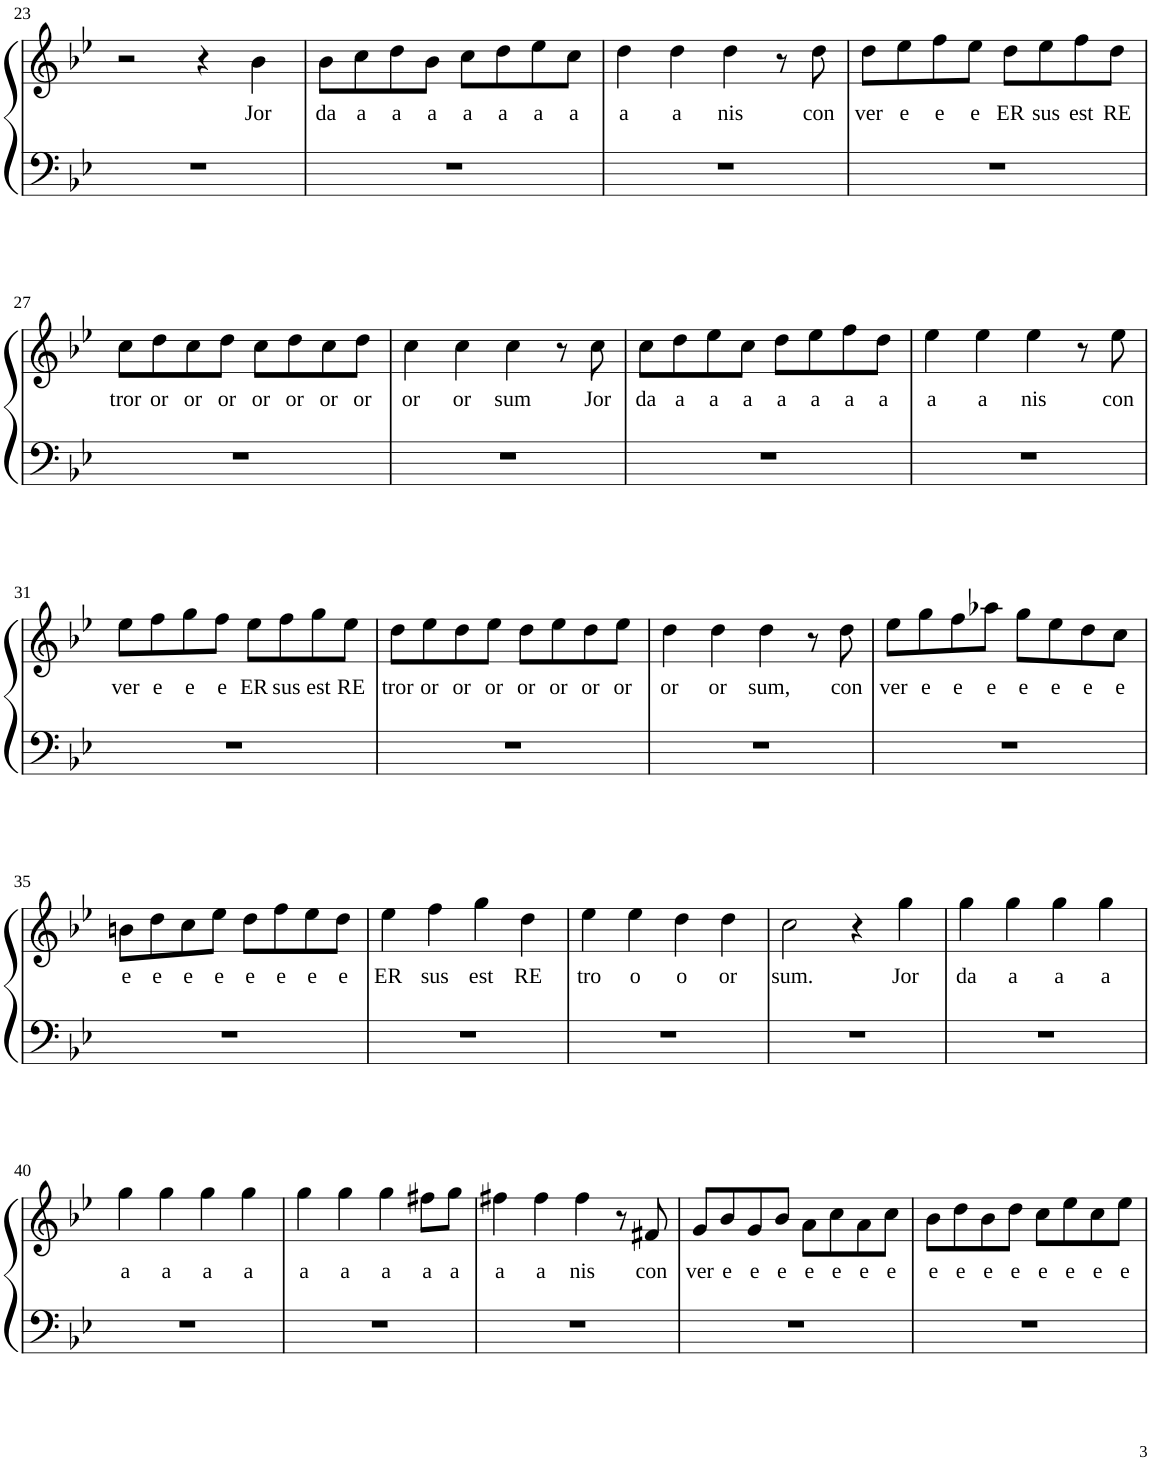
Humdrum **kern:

**kern	**kern	**text
*part1	*part1	*part1
*staff2	*staff1	*staff1
*I"Piano	*	*
*I'Pno	*	*
!!LO:PB:g=z
*clefF4	*clefG2	*
*k[b-e-]	*k[b-e-]	*
*B-:	*B-:	*
*M4/4	*M4/4	*
*met(c)	*met(c)	*
=23	=23	=23
1r	2r	.
.	4r	.
!	!	!LO:LY:b
.	4b-\	Jor
=24	=24	=24
!	!	!LO:LY:b
1r	8b-\L	da
!	!	!LO:LY:b
.	8cc\	a
!	!	!LO:LY:b
.	8dd\	a
!	!	!LO:LY:b
.	8b-\J	a
!	!	!LO:LY:b
.	8cc\L	a
!	!	!LO:LY:b
.	8dd\	a
!	!	!LO:LY:b
.	8ee-\	a
!	!	!LO:LY:b
.	8cc\J	a
=25	=25	=25
!	!	!LO:LY:b
1r	4dd\	a
!	!	!LO:LY:b
.	4dd\	a
!	!	!LO:LY:b
.	4dd\	nis
.	8r	.
!	!	!LO:LY:b
.	8dd\	con
=26	=26	=26
!	!	!LO:LY:b
1r	8dd\L	ver
!	!	!LO:LY:b
.	8ee-\	e
!	!	!LO:LY:b
.	8ff\	e
!	!	!LO:LY:b
.	8ee-\J	e
!	!	!LO:LY:b
.	8dd\L	ER
!	!	!LO:LY:b
.	8ee-\	sus
!	!	!LO:LY:b
.	8ff\	est
!	!	!LO:LY:b
.	8dd\J	RE
!!LO:LB:g=z
=27	=27	=27
!	!	!LO:LY:b
1r	8cc\L	tror
!	!	!LO:LY:b
.	8dd\	or
!	!	!LO:LY:b
.	8cc\	or
!	!	!LO:LY:b
.	8dd\J	or
!	!	!LO:LY:b
.	8cc\L	or
!	!	!LO:LY:b
.	8dd\	or
!	!	!LO:LY:b
.	8cc\	or
!	!	!LO:LY:b
.	8dd\J	or
=28	=28	=28
!	!	!LO:LY:b
1r	4cc\	or
!	!	!LO:LY:b
.	4cc\	or
!	!	!LO:LY:b
.	4cc\	sum
.	8r	.
!	!	!LO:LY:b
.	8cc\	Jor
=29	=29	=29
!	!	!LO:LY:b
1r	8cc\L	da
!	!	!LO:LY:b
.	8dd\	a
!	!	!LO:LY:b
.	8ee-\	a
!	!	!LO:LY:b
.	8cc\J	a
!	!	!LO:LY:b
.	8dd\L	a
!	!	!LO:LY:b
.	8ee-\	a
!	!	!LO:LY:b
.	8ff\	a
!	!	!LO:LY:b
.	8dd\J	a
=30	=30	=30
!	!	!LO:LY:b
1r	4ee-\	a
!	!	!LO:LY:b
.	4ee-\	a
!	!	!LO:LY:b
.	4ee-\	nis
.	8r	.
!	!	!LO:LY:b
.	8ee-\	con
!!LO:LB:g=z
=31	=31	=31
!	!	!LO:LY:b
1r	8ee-\L	ver
!	!	!LO:LY:b
.	8ff\	e
!	!	!LO:LY:b
.	8gg\	e
!	!	!LO:LY:b
.	8ff\J	e
!	!	!LO:LY:b
.	8ee-\L	ER
!	!	!LO:LY:b
.	8ff\	sus
!	!	!LO:LY:b
.	8gg\	est
!	!	!LO:LY:b
.	8ee-\J	RE
=32	=32	=32
!	!	!LO:LY:b
1r	8dd\L	tror
!	!	!LO:LY:b
.	8ee-\	or
!	!	!LO:LY:b
.	8dd\	or
!	!	!LO:LY:b
.	8ee-\J	or
!	!	!LO:LY:b
.	8dd\L	or
!	!	!LO:LY:b
.	8ee-\	or
!	!	!LO:LY:b
.	8dd\	or
!	!	!LO:LY:b
.	8ee-\J	or
=33	=33	=33
!	!	!LO:LY:b
1r	4dd\	or
!	!	!LO:LY:b
.	4dd\	or
!	!	!LO:LY:b
.	4dd\	sum,
.	8r	.
!	!	!LO:LY:b
.	8dd\	con
=34	=34	=34
!	!	!LO:LY:b
1r	8ee-\L	ver
!	!	!LO:LY:b
.	8gg\	e
!	!	!LO:LY:b
.	8ff\	e
!	!	!LO:LY:b
.	8aa-X\J	e
!	!	!LO:LY:b
.	8gg\L	e
!	!	!LO:LY:b
.	8ee-\	e
!	!	!LO:LY:b
.	8dd\	e
!	!	!LO:LY:b
.	8cc\J	e
!!LO:LB:g=z
=35	=35	=35
!	!	!LO:LY:b
1r	8bn\L	e
!	!	!LO:LY:b
.	8dd\	e
!	!	!LO:LY:b
.	8cc\	e
!	!	!LO:LY:b
.	8ee-\J	e
!	!	!LO:LY:b
.	8dd\L	e
!	!	!LO:LY:b
.	8ff\	e
!	!	!LO:LY:b
.	8ee-\	e
!	!	!LO:LY:b
.	8dd\J	e
=36	=36	=36
!	!	!LO:LY:b
1r	4ee-\	ER
!	!	!LO:LY:b
.	4ff\	sus
!	!	!LO:LY:b
.	4gg\	est
!	!	!LO:LY:b
.	4dd\	RE
=37	=37	=37
!	!	!LO:LY:b
1r	4ee-\	tro
!	!	!LO:LY:b
.	4ee-\	o
!	!	!LO:LY:b
.	4dd\	o
!	!	!LO:LY:b
.	4dd\	or
=38	=38	=38
!	!	!LO:LY:b
1r	2cc\	sum.
.	4r	.
!	!	!LO:LY:b
.	4gg\	Jor
=39	=39	=39
!	!	!LO:LY:b
1r	4gg\	da
!	!	!LO:LY:b
.	4gg\	a
!	!	!LO:LY:b
.	4gg\	a
!	!	!LO:LY:b
.	4gg\	a
!!LO:LB:g=z
=40	=40	=40
!	!	!LO:LY:b
1r	4gg\	a
!	!	!LO:LY:b
.	4gg\	a
!	!	!LO:LY:b
.	4gg\	a
!	!	!LO:LY:b
.	4gg\	a
=41	=41	=41
!	!	!LO:LY:b
1r	4gg\	a
!	!	!LO:LY:b
.	4gg\	a
!	!	!LO:LY:b
.	4gg\	a
!	!	!LO:LY:b
.	8ff#X\L	a
!	!	!LO:LY:b
.	8gg\J	a
=42	=42	=42
!	!	!LO:LY:b
1r	4ff#X\	a
!	!	!LO:LY:b
.	4ff#\	a
!	!	!LO:LY:b
.	4ff#\	nis
.	8r	.
!	!	!LO:LY:b
.	8f#X/	con
=43	=43	=43
!	!	!LO:LY:b
1r	8g/L	ver
!	!	!LO:LY:b
.	8b-/	e
!	!	!LO:LY:b
.	8g/	e
!	!	!LO:LY:b
.	8b-/J	e
!	!	!LO:LY:b
.	8a\L	e
!	!	!LO:LY:b
.	8cc\	e
!	!	!LO:LY:b
.	8a\	e
!	!	!LO:LY:b
.	8cc\J	e
=44	=44	=44
!	!	!LO:LY:b
1r	8b-\L	e
!	!	!LO:LY:b
.	8dd\	e
!	!	!LO:LY:b
.	8b-\	e
!	!	!LO:LY:b
.	8dd\J	e
!	!	!LO:LY:b
.	8cc\L	e
!	!	!LO:LY:b
.	8ee-\	e
!	!	!LO:LY:b
.	8cc\	e
!	!	!LO:LY:b
.	8ee-\J	e
=	=	=
*-	*-	*-
